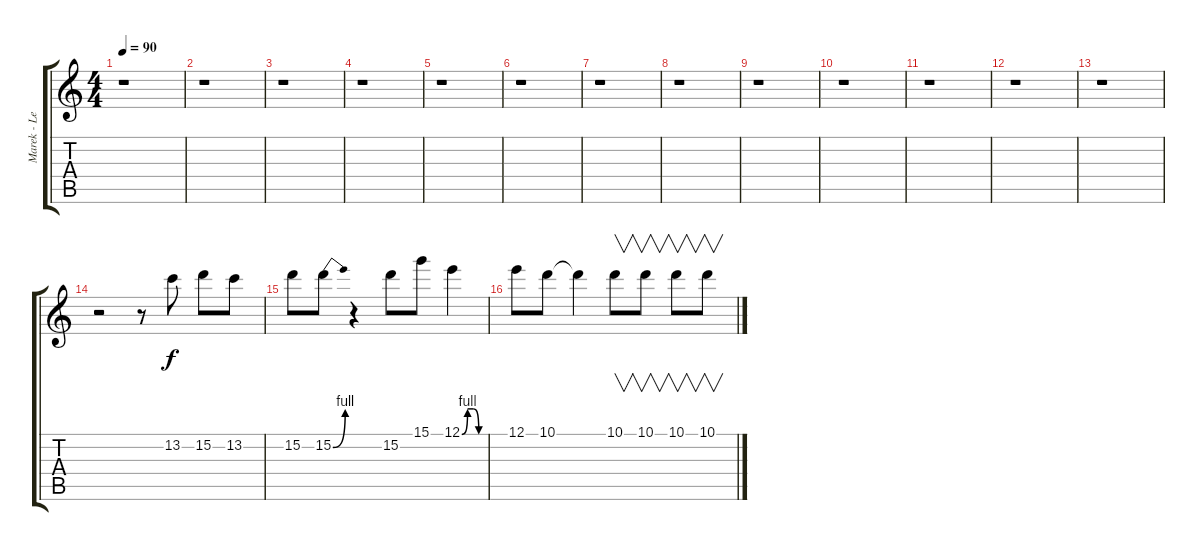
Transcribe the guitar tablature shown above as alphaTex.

\track ("Marek - Lead Guitar" "Marek - Le") {instrument overdrivenguitar}
\staff {score tabs}
\tuning (E4 B3 G3 D3 A2 E2) {hide}
\ts (4 4)
\tempo 90
\clef g2
\ks c
r.1{dy f} |
r.1 |
r.1 |
r.1 |
r.1 |
r.1 |
r.1 |
r.1 |
r.1 |
r.1 |
r.1 |
r.1 |
r.1 |
r.2 r.8 13.2.8{volume 16} 15.2.8 13.2.8 |
15.2.8 15.2{be (bend 0 0 60 4)}.8 r.4 15.2.8 15.1.8 12.1{be (custom 0 0 15 4 30 4 45 0 60 0)}.4 |
12.1.8 10.1.8 10.1{t}.4 10.1.8{v} 10.1.8{v} 10.1.8{v} 10.1.8{v}
